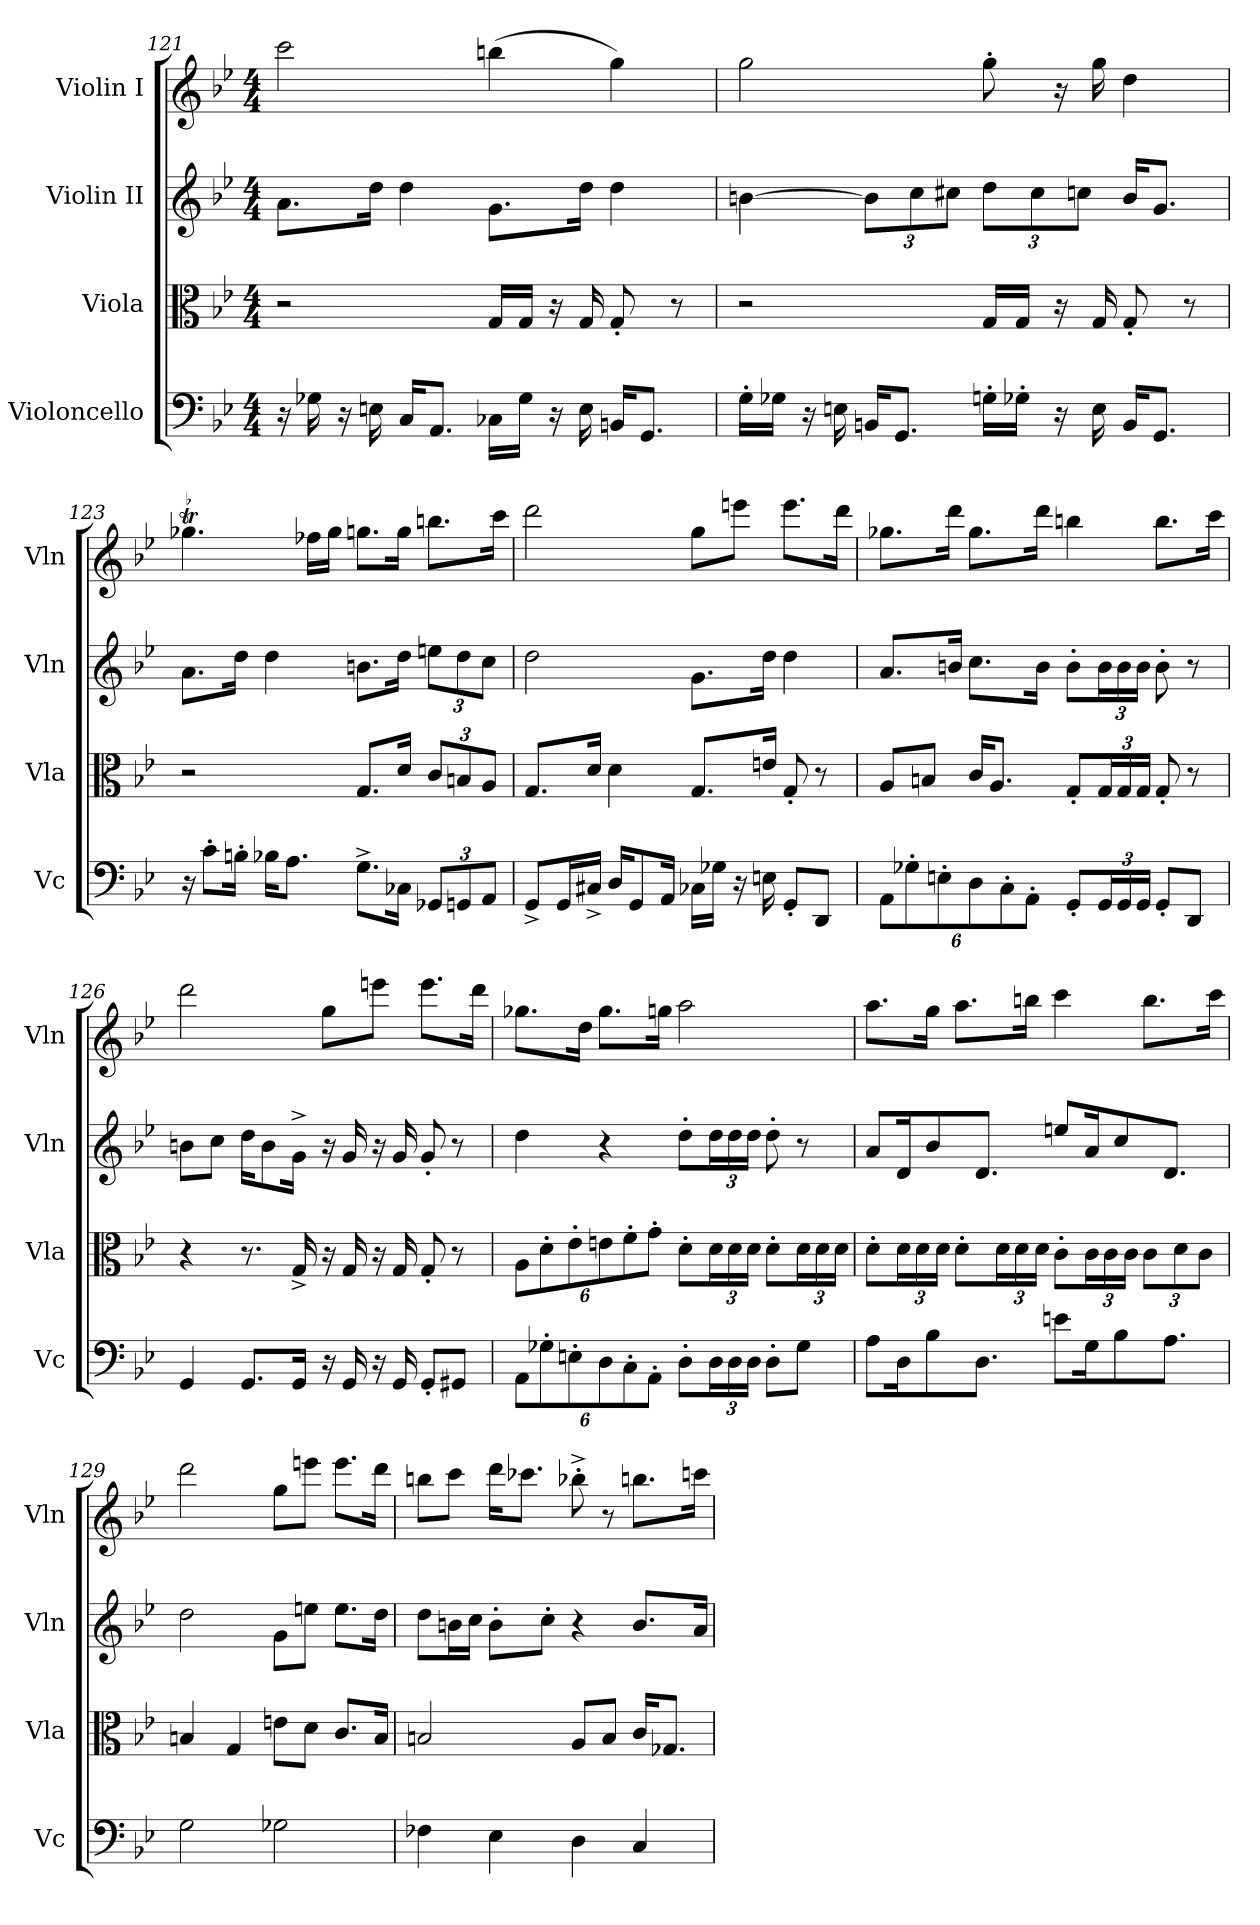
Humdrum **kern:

**kern	**kern	**kern	**kern
*part4	*part3	*part2	*part1
*staff4	*staff3	*staff2	*staff1
*I"Violoncello	*I"Viola	*I"Violin II	*I"Violin I
*I'Vc	*I'Vla	*I'Vln	*I'Vln
*clefF4	*clefC3	*clefG2	*clefG2
*k[b-e-]	*k[b-e-]	*k[b-e-]	*k[b-e-]
*M4/4	*M4/4	*M4/4	*M4/4
=121	=121	=121	=121
16r	2r	8.a\L	2ccc\
16G-X\	.	.	.
16r	.	.	.
16En\	.	16dd\Jk	.
16C/KL	.	4dd\	.
8.AA/J	.	.	.
16C-X\LL	16G/LL	8.g\L	(>4bbn\
16G-\JJ	16G/JJ	.	.
16r	16r	.	.
16E\	16G/	16dd\Jk	.
16BBn/KL	8G'/	4dd\	4gg\)
8.GG/J	.	.	.
.	8r	.	.
=122	=122	=122	=122
16G'\LL	2r	[4bn\	2gg\
16G-X\JJ	.	.	.
16r	.	.	.
16En\	.	.	.
*	*	*Xbrackettup	*
16BBn/KL	.	12b\L]	.
8.GG/J	.	.	.
.	.	12cc\	.
.	.	12cc#X\J	.
16Gn'\LL	16G/LL	12dd\L	8gg'\
16G-X'\JJ	16G/JJ	.	.
.	.	12cc#\	.
16r	16r	.	16r
.	.	12ccn\J	.
16E\	16G/	.	16gg\
16BB/KL	8G'/	16b/KL	4dd\
8.GG/J	.	8.g/J	.
.	8r	.	.
=123	=123	=123	=123
16r	2r	8.a\L	4.gg-XT\
8c'\L	.	.	.
16Bn'\Jk	.	16dd\Jk	.
16B-X\KL	.	4dd\	.
8.A\J	.	.	.
.	.	.	16ff-X\LL
.	.	.	16gg-\JJ
8.G^\L	8.G/L	8.bn\L	8.ggn\L
16C-X\Jk	16d/Jk	16dd\Jk	16gg\Jk
*Xbrackettup	*Xbrackettup	*	*
12GG-X/L	12c/L	12een\L	8.bbn\L
12GGn/	12Bn/	12dd\	.
12AA/J	12A/J	12cc\J	.
.	.	.	16ccc\Jk
=124	=124	=124	=124
8GG^/L	8.G/L	2dd\	2ddd\
16GG/L	.	.	.
16C#X^/JJ	16d/Jk	.	.
16D/KL	4d\	.	.
8GG/	.	.	.
16AA/Jk	.	.	.
16C-X\LL	8.G/L	8.g\L	8gg\L
16G-X\JJ	.	.	.
16r	.	.	8eeen\J
16En\	16en/Jk	16dd\Jk	.
8GG'/L	8G'/	4dd\	8.eee\L
8DD/J	8r	.	.
.	.	.	16ddd\Jk
=125	=125	=125	=125
12AA\L	8A/L	8.a/L	8.gg-X\L
12G-X'\	.	.	.
.	8Bn/J	.	.
12En'\	.	.	.
.	.	16bn/Jk	16ddd\Jk
12D\	16c/KL	8.cc\L	8.gg-\L
.	8.A/J	.	.
12C'\	.	.	.
12AA'\J	.	.	.
.	.	16b\Jk	16ddd\Jk
8GG'/L	8G'/L	8b'\L	4bbn\
24GG/L	24G/L	24b\L	.
24GG/	24G/	24b\	.
24GG/JJ	24G/JJ	24b\JJ	.
8GG'/L	8G'/	8b'\	8.bb\L
8DD/J	8r	8r	.
.	.	.	16ccc\Jk
=126	=126	=126	=126
4GG/	4r	8bn\L	2ddd\
.	.	8cc\J	.
8.GG/L	8.r	16dd\KL	.
.	.	8b\	.
16GG/Jk	16G^/	16g^\Jk	.
16r	16r	16r	8gg\L
16GG/	16G/	16g/	.
16r	16r	16r	8eeen\J
16GG/	16G/	16g/	.
8GG'/L	8G'/	8g'/	8.eee\L
8GG#X/J	8r	8r	.
.	.	.	16ddd\Jk
=127	=127	=127	=127
12AA\L	12A\L	4dd\	8.gg-X\L
12G-X'\	12d'\	.	.
12En'\	12e-'\	.	.
.	.	.	16dd\Jk
12D\	12en\	4r	8.gg-\L
12C'\	12f'\	.	.
12AA'\J	12g'\J	.	.
.	.	.	16ggn\Jk
8D'\L	8d'\L	8dd'\L	2aa\
24D\L	24d\L	24dd\L	.
24D\	24d\	24dd\	.
24D\JJ	24d\JJ	24dd\JJ	.
8D'\L	8d'\L	8dd'\	.
8G-\J	24d\L	8r	.
.	24d\	.	.
.	24d\JJ	.	.
=128	=128	=128	=128
8A\L	8d'\L	8a/L	8.aa\L
16D\K	24d\L	16d/K	.
.	24d\	.	.
8B-\	.	8b-/	16gg\Jk
.	24d\JJ	.	.
.	8d'\L	.	8.aa\L
8.D\J	.	8.d/J	.
.	24d\L	.	.
.	24d\	.	.
.	.	.	16bbn\Jk
.	24d\JJ	.	.
8en\L	8c'\L	8een/L	4ccc\
16G\K	24c\L	16a/K	.
.	24c\	.	.
8B-\	.	8cc/	.
.	24c\JJ	.	.
.	12c\L	.	8.bb\L
8.A\J	.	8.d/J	.
.	12d\	.	.
.	12c\J	.	.
.	.	.	16ccc\Jk
=129	=129	=129	=129
2G\	4Bn/	2dd\	2ddd\
.	4G/	.	.
2G-X\	8en\L	8g\L	8gg\L
.	8d\J	8een\J	8eeen\J
.	8.c/L	8.ee\L	8.eee\L
.	16B/Jk	16dd\Jk	16ddd\Jk
=130	=130	=130	=130
4F-X\	2Bn/	8dd\L	8bbn\L
.	.	16bn\L	8ccc\J
.	.	16cc\JJ	.
4E-\	.	8b'\L	16ddd\KL
.	.	.	8.ccc-X\J
.	.	8cc'\J	.
4D\	8A/L	4r	8bb-X'^\
.	8B/J	.	8r
4C/	16c/KL	8.b/L	8.bbn\L
.	8.G-X/J	.	.
.	.	16a/Jk	16cccn\Jk
=	=	=	=
*-	*-	*-	*-
